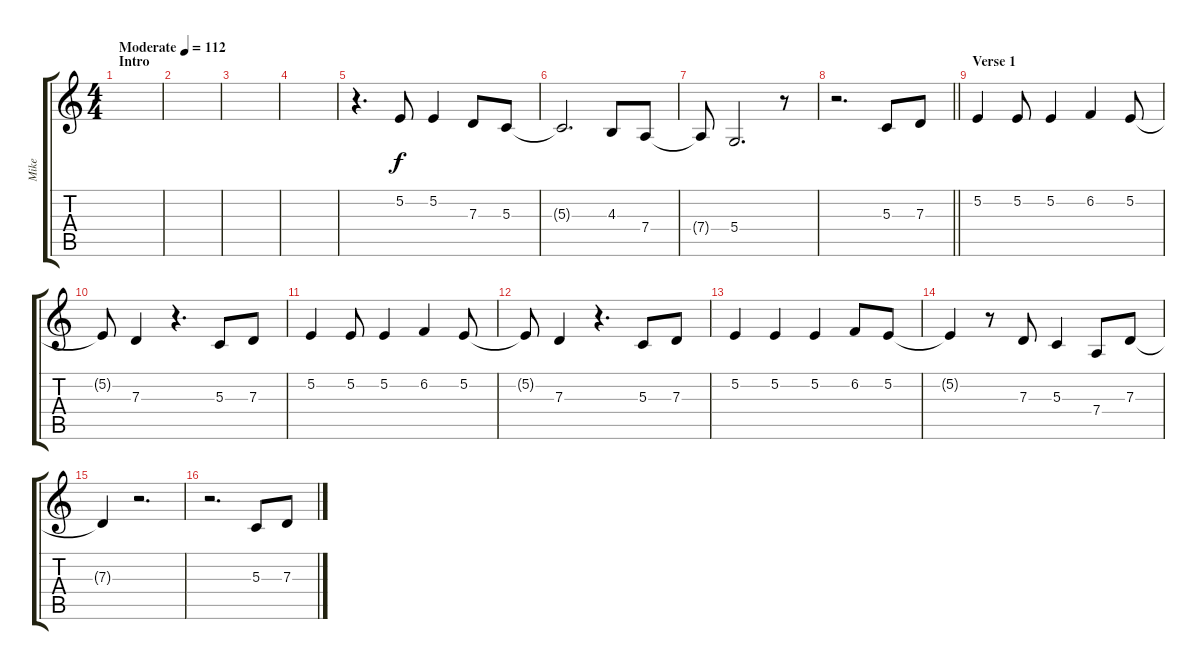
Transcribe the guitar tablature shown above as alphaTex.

\track ("Mike" "Mike") {instrument lead3calliope}
\staff {score tabs}
\tuning (E4 B3 G3 D3 A2 E2) {hide}
\ts (4 4)
\section ("" "Intro")
\tempo (112 "Moderate")
\clef g2
\ks c
|
|
|
|
r.4{d} 5.2.8 5.2.4 7.3.8 5.3.8 |
5.3{t}.2{d} 4.3.8 7.4.8 |
7.4{t}.8 5.4.2{d} r.8 |
\barLineRight lightlight
r.2{d} 5.3.8 7.3.8 |
\section ("" "Verse 1")
5.2.4 5.2.8 5.2.4 6.2.4 5.2.8 |
5.2{t}.8 7.3.4 r.4{d} 5.3.8 7.3.8 |
5.2.4 5.2.8 5.2.4 6.2.4 5.2.8 |
5.2{t}.8 7.3.4 r.4{d} 5.3.8 7.3.8 |
5.2.4 5.2.4 5.2.4 6.2.8 5.2.8 |
5.2{t}.4 r.8 7.3.8 5.3.4 7.4.8 7.3.8 |
7.3{t}.4 r.2{d} |
r.2{d} 5.3.8 7.3.8
